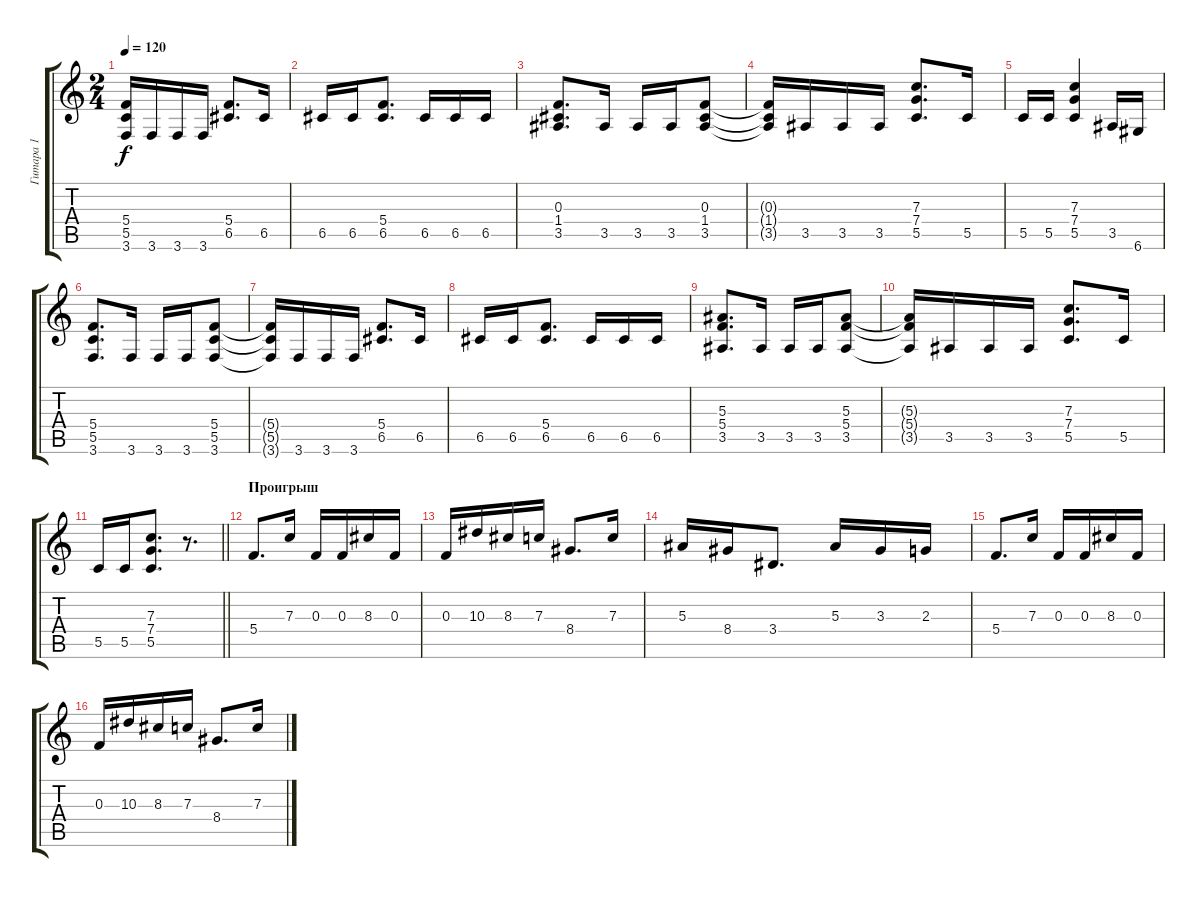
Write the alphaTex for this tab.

\track ("Гитара 1" "Гитара 1") {instrument distortionguitar}
\staff {score tabs}
\tuning (D4 A3 F3 C3 G2 D2) {hide}
\ts (2 4)
\tempo 120
\clef g2
\ks c
(5.4{t} 5.5{t} 3.6{t}).16{dy f} 3.6.16 3.6.16 3.6.16 (5.4 6.5).8{d} 6.5.16 |
6.5.16 6.5.16 (5.4 6.5).8{d} 6.5.16 6.5.16 6.5.16 |
(0.3 1.4 3.5).8{d} 3.5.16 3.5.16 3.5.16 (0.3 1.4 3.5).8 |
(0.3{t} 1.4{t} 3.5{t}).16 3.5.16 3.5.16 3.5.16 (7.3 7.4 5.5).8{d} 5.5.16 |
5.5.16 5.5.16 (7.3 7.4 5.5).4 3.5.16 6.6.16 |
(5.4 5.5 3.6).8{d} 3.6.16 3.6.16 3.6.16 (5.4 5.5 3.6).8 |
(5.4{t} 5.5{t} 3.6{t}).16 3.6.16 3.6.16 3.6.16 (5.4 6.5).8{d} 6.5.16 |
6.5.16 6.5.16 (5.4 6.5).8{d} 6.5.16 6.5.16 6.5.16 |
(5.3 5.4 3.5).8{d} 3.5.16 3.5.16 3.5.16 (5.3 5.4 3.5).8 |
(5.3{t} 5.4{t} 3.5{t}).16 3.5.16 3.5.16 3.5.16 (7.3 7.4 5.5).8{d} 5.5.16 |
\barLineRight lightlight
5.5.16 5.5.16 (7.3 7.4 5.5).8{d} r.8{d} |
\section ("" "Проигрыш")
5.4.8{d} 7.3.16 0.3.16 0.3.16 8.3.16 0.3.16 |
0.3.16 10.3.16 8.3.16 7.3.16 8.4.8{d} 7.3.16 |
5.3.16 8.4.16 3.4.8{d} 5.3.16 3.3.16 2.3.16 |
5.4.8{d} 7.3.16 0.3.16 0.3.16 8.3.16 0.3.16 |
0.3.16 10.3.16 8.3.16 7.3.16 8.4.8{d} 7.3.16
